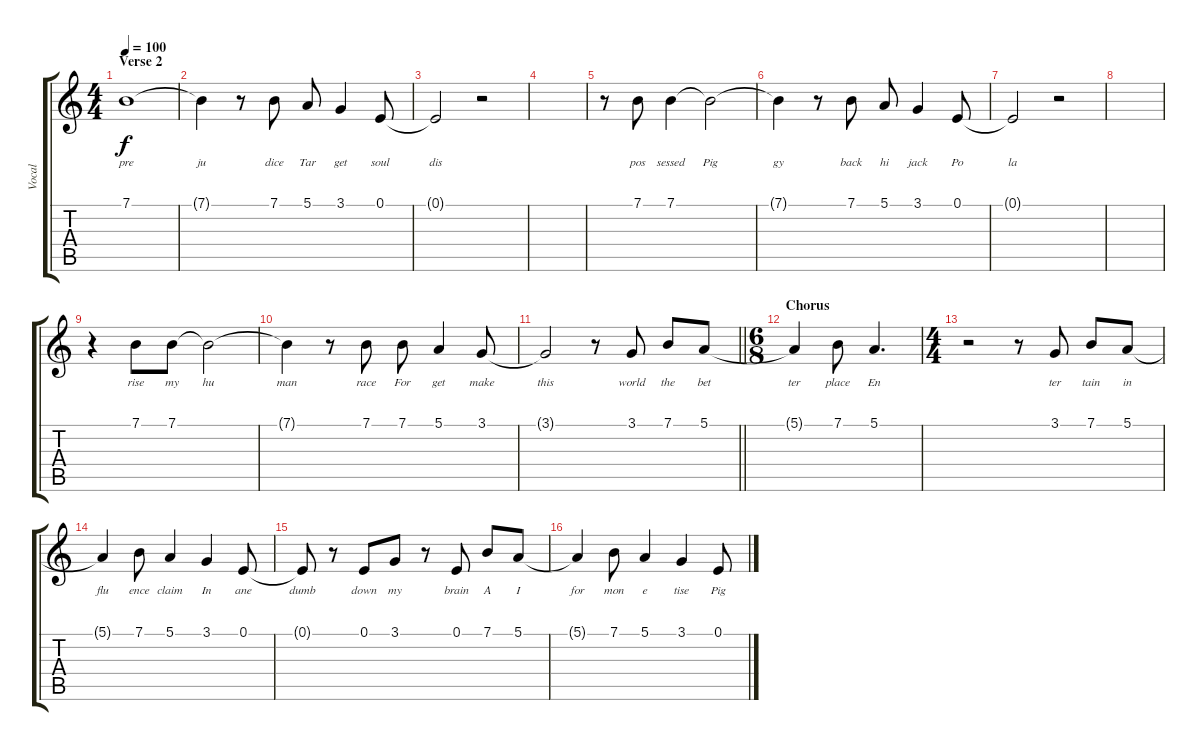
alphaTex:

\track ("Vocal" "Vocal") {instrument acousticgrandpiano}
\staff {score tabs}
\tuning (E4 B3 G3 D3 A2 E2) {hide}
\ts (4 4)
\section ("" "Verse 2")
\tempo 100
\clef g2
\ks c
7.1.1{lyrics (0 "pre") lyrics (1 "") lyrics (2 "") lyrics (3 "") lyrics (4 "") dy f} |
7.1{t}.4{lyrics (0 "ju") lyrics (1 "") lyrics (2 "") lyrics (3 "") lyrics (4 "")} r.8 7.1.8{lyrics (0 "dice") lyrics (1 "") lyrics (2 "") lyrics (3 "") lyrics (4 "")} 5.1.8{lyrics (0 "Tar") lyrics (1 "") lyrics (2 "") lyrics (3 "") lyrics (4 "")} 3.1.4{lyrics (0 "get") lyrics (1 "") lyrics (2 "") lyrics (3 "") lyrics (4 "")} 0.1.8{lyrics (0 "soul") lyrics (1 "") lyrics (2 "") lyrics (3 "") lyrics (4 "")} |
0.1{t}.2{lyrics (0 "dis") lyrics (1 "") lyrics (2 "") lyrics (3 "") lyrics (4 "")} r.2 |
|
r.8 7.1.8{lyrics (0 "pos") lyrics (1 "") lyrics (2 "") lyrics (3 "") lyrics (4 "")} 7.1.4{lyrics (0 "sessed") lyrics (1 "") lyrics (2 "") lyrics (3 "") lyrics (4 "")} 7.1{t}.2{lyrics (0 "Pig") lyrics (1 "") lyrics (2 "") lyrics (3 "") lyrics (4 "")} |
7.1{t}.4{lyrics (0 "gy") lyrics (1 "") lyrics (2 "") lyrics (3 "") lyrics (4 "")} r.8 7.1.8{lyrics (0 "back") lyrics (1 "") lyrics (2 "") lyrics (3 "") lyrics (4 "")} 5.1.8{lyrics (0 "hi") lyrics (1 "") lyrics (2 "") lyrics (3 "") lyrics (4 "")} 3.1.4{lyrics (0 "jack") lyrics (1 "") lyrics (2 "") lyrics (3 "") lyrics (4 "")} 0.1.8{lyrics (0 "Po") lyrics (1 "") lyrics (2 "") lyrics (3 "") lyrics (4 "")} |
0.1{t}.2{lyrics (0 "la") lyrics (1 "") lyrics (2 "") lyrics (3 "") lyrics (4 "")} r.2 |
|
r.4 7.1.8{lyrics (0 "rise") lyrics (1 "") lyrics (2 "") lyrics (3 "") lyrics (4 "")} 7.1.8{lyrics (0 "my") lyrics (1 "") lyrics (2 "") lyrics (3 "") lyrics (4 "")} 7.1{t}.2{lyrics (0 "hu") lyrics (1 "") lyrics (2 "") lyrics (3 "") lyrics (4 "")} |
7.1{t}.4{lyrics (0 "man") lyrics (1 "") lyrics (2 "") lyrics (3 "") lyrics (4 "")} r.8 7.1.8{lyrics (0 "race") lyrics (1 "") lyrics (2 "") lyrics (3 "") lyrics (4 "")} 7.1.8{lyrics (0 "For") lyrics (1 "") lyrics (2 "") lyrics (3 "") lyrics (4 "")} 5.1.4{lyrics (0 "get") lyrics (1 "") lyrics (2 "") lyrics (3 "") lyrics (4 "")} 3.1.8{lyrics (0 "make") lyrics (1 "") lyrics (2 "") lyrics (3 "") lyrics (4 "")} |
\barLineRight lightlight
3.1{t}.2{lyrics (0 "this") lyrics (1 "") lyrics (2 "") lyrics (3 "") lyrics (4 "")} r.8 3.1.8{lyrics (0 "world") lyrics (1 "") lyrics (2 "") lyrics (3 "") lyrics (4 "")} 7.1.8{lyrics (0 "the") lyrics (1 "") lyrics (2 "") lyrics (3 "") lyrics (4 "")} 5.1.8{lyrics (0 "bet") lyrics (1 "") lyrics (2 "") lyrics (3 "") lyrics (4 "")} |
\ts (6 8)
\section ("" "Chorus")
5.1{t}.4{lyrics (0 "ter") lyrics (1 "") lyrics (2 "") lyrics (3 "") lyrics (4 "")} 7.1.8{lyrics (0 "place") lyrics (1 "") lyrics (2 "") lyrics (3 "") lyrics (4 "")} 5.1.4{d lyrics (0 "En") lyrics (1 "") lyrics (2 "") lyrics (3 "") lyrics (4 "")} |
\ts (4 4)
r.2 r.8 3.1.8{lyrics (0 "ter") lyrics (1 "") lyrics (2 "") lyrics (3 "") lyrics (4 "")} 7.1.8{lyrics (0 "tain") lyrics (1 "") lyrics (2 "") lyrics (3 "") lyrics (4 "")} 5.1.8{lyrics (0 "in") lyrics (1 "") lyrics (2 "") lyrics (3 "") lyrics (4 "")} |
5.1{t}.4{lyrics (0 "flu") lyrics (1 "") lyrics (2 "") lyrics (3 "") lyrics (4 "")} 7.1.8{lyrics (0 "ence") lyrics (1 "") lyrics (2 "") lyrics (3 "") lyrics (4 "")} 5.1.4{lyrics (0 "claim") lyrics (1 "") lyrics (2 "") lyrics (3 "") lyrics (4 "")} 3.1.4{lyrics (0 "In") lyrics (1 "") lyrics (2 "") lyrics (3 "") lyrics (4 "")} 0.1.8{lyrics (0 "ane") lyrics (1 "") lyrics (2 "") lyrics (3 "") lyrics (4 "")} |
0.1{t}.8{lyrics (0 "dumb") lyrics (1 "") lyrics (2 "") lyrics (3 "") lyrics (4 "")} r.8 0.1.8{lyrics (0 "down") lyrics (1 "") lyrics (2 "") lyrics (3 "") lyrics (4 "")} 3.1.8{lyrics (0 "my") lyrics (1 "") lyrics (2 "") lyrics (3 "") lyrics (4 "")} r.8 0.1.8{lyrics (0 "brain") lyrics (1 "") lyrics (2 "") lyrics (3 "") lyrics (4 "")} 7.1.8{lyrics (0 "A") lyrics (1 "") lyrics (2 "") lyrics (3 "") lyrics (4 "")} 5.1.8{lyrics (0 "I") lyrics (1 "") lyrics (2 "") lyrics (3 "") lyrics (4 "")} |
5.1{t}.4{lyrics (0 "for") lyrics (1 "") lyrics (2 "") lyrics (3 "") lyrics (4 "")} 7.1.8{lyrics (0 "mon") lyrics (1 "") lyrics (2 "") lyrics (3 "") lyrics (4 "")} 5.1.4{lyrics (0 "e") lyrics (1 "") lyrics (2 "") lyrics (3 "") lyrics (4 "")} 3.1.4{lyrics (0 "tise") lyrics (1 "") lyrics (2 "") lyrics (3 "") lyrics (4 "")} 0.1.8{lyrics (0 "Pig") lyrics (1 "") lyrics (2 "") lyrics (3 "") lyrics (4 "")}
